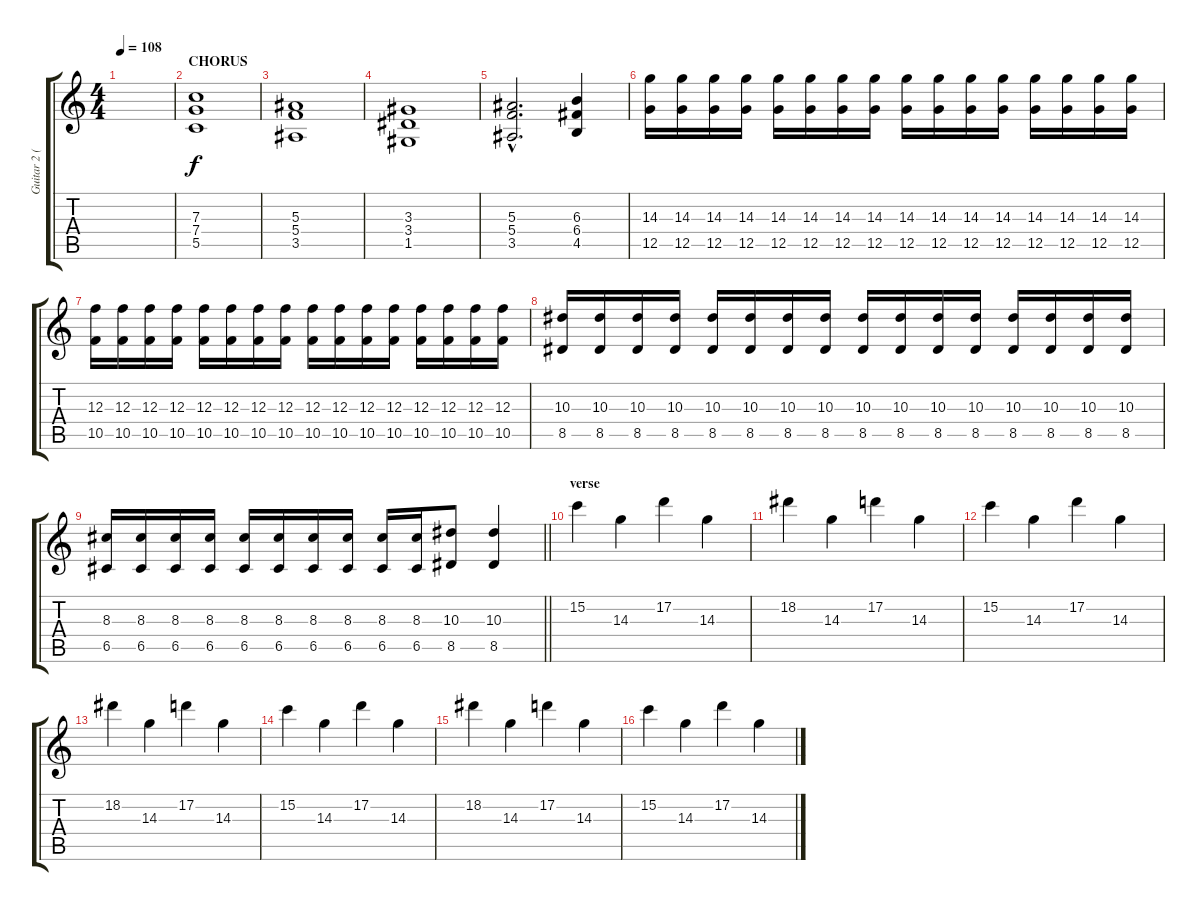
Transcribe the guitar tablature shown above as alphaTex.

\track ("Guitar 2 (Tripp)" "Guitar 2 (") {instrument overdrivenguitar}
\staff {score tabs}
\tuning (D4 A3 F3 C3 G2 C2) {hide}
\ts (4 4)
\tempo 108
\clef g2
\ks c
|
\section ("" "CHORUS")
(7.3 7.4 5.5).1 |
(5.3 5.4 3.5).1 |
(3.3 3.4 1.5).1 |
(5.3{hac} 5.4{hac} 3.5{hac}).2{d} (6.3 6.4 4.5).4 |
(14.3 12.5).16 (14.3 12.5).16 (14.3 12.5).16 (14.3 12.5).16 (14.3 12.5).16 (14.3 12.5).16 (14.3 12.5).16 (14.3 12.5).16 (14.3 12.5).16 (14.3 12.5).16 (14.3 12.5).16 (14.3 12.5).16 (14.3 12.5).16 (14.3 12.5).16 (14.3 12.5).16 (14.3 12.5).16 |
(12.3 10.5).16 (12.3 10.5).16 (12.3 10.5).16 (12.3 10.5).16 (12.3 10.5).16 (12.3 10.5).16 (12.3 10.5).16 (12.3 10.5).16 (12.3 10.5).16 (12.3 10.5).16 (12.3 10.5).16 (12.3 10.5).16 (12.3 10.5).16 (12.3 10.5).16 (12.3 10.5).16 (12.3 10.5).16 |
(10.3 8.5).16 (10.3 8.5).16 (10.3 8.5).16 (10.3 8.5).16 (10.3 8.5).16 (10.3 8.5).16 (10.3 8.5).16 (10.3 8.5).16 (10.3 8.5).16 (10.3 8.5).16 (10.3 8.5).16 (10.3 8.5).16 (10.3 8.5).16 (10.3 8.5).16 (10.3 8.5).16 (10.3 8.5).16 |
\barLineRight lightlight
(8.3 6.5).16 (8.3 6.5).16 (8.3 6.5).16 (8.3 6.5).16 (8.3 6.5).16 (8.3 6.5).16 (8.3 6.5).16 (8.3 6.5).16 (8.3 6.5).16 (8.3 6.5).16 (10.3 8.5).8 (10.3 8.5).4 |
\section ("" "verse")
15.2.4 14.3.4 17.2.4 14.3.4 |
18.2.4 14.3.4 17.2.4 14.3.4 |
15.2.4 14.3.4 17.2.4 14.3.4 |
18.2.4 14.3.4 17.2.4 14.3.4 |
15.2.4 14.3.4 17.2.4 14.3.4 |
18.2.4 14.3.4 17.2.4 14.3.4 |
15.2.4 14.3.4 17.2.4 14.3.4
